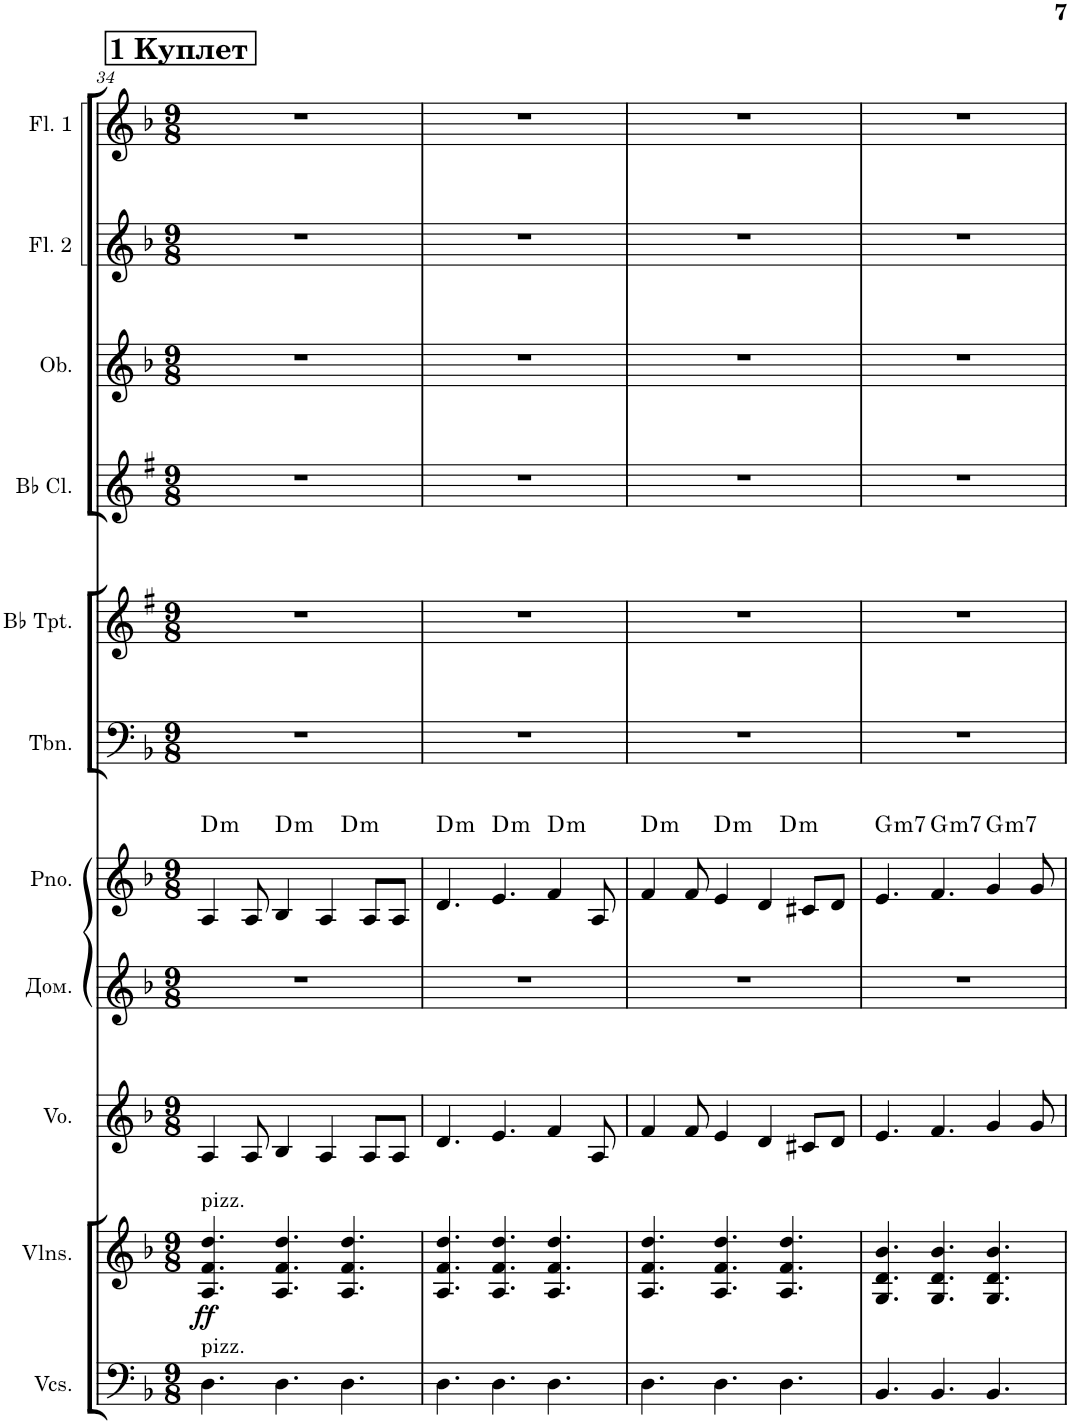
**kern	**kern	**dynam	**kern	**kern	**kern	**harte	**kern	**kern	**kern	**kern	**kern	**kern
*part11	*part10	*part10	*part9	*part8	*part7	*part7	*part6	*part5	*part4	*part3	*part2	*part1
*staff11	*staff10	*staff10	*staff9	*staff8	*staff7	*	*staff6	*staff5	*staff4	*staff3	*staff2	*staff1
*I"Violoncellos	*I"Violins	*	*I"Voice	*I"Домра	*I"Piano	*	*I"Trombone	*I"Bb Trumpet	*I"Bb Clarinet	*I"Oboe	*I"Flute 2	*I"Flute 1
*I'Vcs.	*I'Vlns.	*	*I'Vo.	*	*I'Pno.	*	*I'Tbn.	*I'Bb Tpt.	*I'Bb Cl.	*I'Ob.	*I'Fl. 2	*I'Fl. 1
!!LO:PB:g=z
*clefF4	*clefG2	*	*clefG2	*clefG2	*clefG2	*	*clefF4	*clefG2	*clefG2	*clefG2	*clefG2	*clefG2
*	*	*	*	*	*	*	*	*Trd1c2	*Trd1c2	*	*	*
*k[b-]	*k[b-]	*	*k[b-]	*k[b-]	*k[b-]	*	*k[b-]	*k[f#]	*k[f#]	*k[b-]	*k[b-]	*k[b-]
*M9/8	*M9/8	*	*M9/8	*M9/8	*M9/8	*	*M9/8	*M9/8	*M9/8	*M9/8	*M9/8	*M9/8
!!LO:REH:place=s1:a:B:cj:fs=14:t=1 Kуплет
=34	=34	=34	=34	=34	=34	=34	=34	=34	=34	=34	=34	=34
!	!LO:TX:a:t=pizz.	!	!	!	!	!	!	!	!	!	!	!
!LO:TX:a:t=pizz.	!	!	!	!	!	!	!	!	!	!	!	!
!	!	!LO:DY:b	!	!	!	!LO:H:kt=m	!	!	!	!	!	!
*	*	*	*	*	*^	*	*	*	*	*	*	*
4.D\	4.A/ 4.f/ 4.dd/	ff	4A/	8%9r	4A/	2.ryy	D:min	8%9r	8%9r	8%9r	8%9r	8%9r	8%9r
.	.	.	8A/	.	8A/	.	.	.	.	.	.	.	.
!	!	!	!	!	!	!	!LO:H:kt=m	!	!	!	!	!	!
4.D\	4.A/ 4.f/ 4.dd/	.	4B-/	.	4B-/	.	D:min	.	.	.	.	.	.
.	.	.	4A/	.	4A/	.	.	.	.	.	.	.	.
!	!	!	!	!	!	!	!LO:H:kt=m	!	!	!	!	!	!
4.D\	4.A/ 4.f/ 4.dd/	.	.	.	.	4.ryy	D:min	.	.	.	.	.	.
.	.	.	8A/L	.	8A/L	.	.	.	.	.	.	.	.
.	.	.	8A/J	.	8A/J	.	.	.	.	.	.	.	.
=35	=35	=35	=35	=35	=35	=35	=35	=35	=35	=35	=35	=35	=35
!	!	!	!	!	!	!	!LO:H:kt=m	!	!	!	!	!	!
*	*	*	*	*	*v	*v	*	*	*	*	*	*	*
4.D\	4.A/ 4.f/ 4.dd/	.	4.d/	8%9r	4.d/	D:min	8%9r	8%9r	8%9r	8%9r	8%9r	8%9r
!	!	!	!	!	!	!LO:H:kt=m	!	!	!	!	!	!
4.D\	4.A/ 4.f/ 4.dd/	.	4.e/	.	4.e/	D:min	.	.	.	.	.	.
!	!	!	!	!	!	!LO:H:kt=m	!	!	!	!	!	!
4.D\	4.A/ 4.f/ 4.dd/	.	4f/	.	4f/	D:min	.	.	.	.	.	.
.	.	.	8A/	.	8A/	.	.	.	.	.	.	.
=36	=36	=36	=36	=36	=36	=36	=36	=36	=36	=36	=36	=36
!	!	!	!	!	!	!LO:H:kt=m	!	!	!	!	!	!
*	*	*	*	*	*^	*	*	*	*	*	*	*
4.D\	4.A/ 4.f/ 4.dd/	.	4f/	8%9r	4f/	2.ryy	D:min	8%9r	8%9r	8%9r	8%9r	8%9r	8%9r
.	.	.	8f/	.	8f/	.	.	.	.	.	.	.	.
!	!	!	!	!	!	!	!LO:H:kt=m	!	!	!	!	!	!
4.D\	4.A/ 4.f/ 4.dd/	.	4e/	.	4e/	.	D:min	.	.	.	.	.	.
.	.	.	4d/	.	4d/	.	.	.	.	.	.	.	.
!	!	!	!	!	!	!	!LO:H:kt=m	!	!	!	!	!	!
4.D\	4.A/ 4.f/ 4.dd/	.	.	.	.	4.ryy	D:min	.	.	.	.	.	.
.	.	.	8c#X/L	.	8c#X/L	.	.	.	.	.	.	.	.
.	.	.	8d/J	.	8d/J	.	.	.	.	.	.	.	.
=37	=37	=37	=37	=37	=37	=37	=37	=37	=37	=37	=37	=37	=37
!	!	!	!	!	!	!	!LO:H:kt=m7	!	!	!	!	!	!
*	*	*	*	*	*v	*v	*	*	*	*	*	*	*
4.BB-/	4.G/ 4.d/ 4.b-/	.	4.e/	8%9r	4.e/	G:min7	8%9r	8%9r	8%9r	8%9r	8%9r	8%9r
!	!	!	!	!	!	!LO:H:kt=m7	!	!	!	!	!	!
4.BB-/	4.G/ 4.d/ 4.b-/	.	4.f/	.	4.f/	G:min7	.	.	.	.	.	.
!	!	!	!	!	!	!LO:H:kt=m7	!	!	!	!	!	!
4.BB-/	4.G/ 4.d/ 4.b-/	.	4g/	.	4g/	G:min7	.	.	.	.	.	.
.	.	.	8g/	.	8g/	.	.	.	.	.	.	.
=	=	=	=	=	=	=	=	=	=	=	=	=
*-	*-	*-	*-	*-	*-	*-	*-	*-	*-	*-	*-	*-
